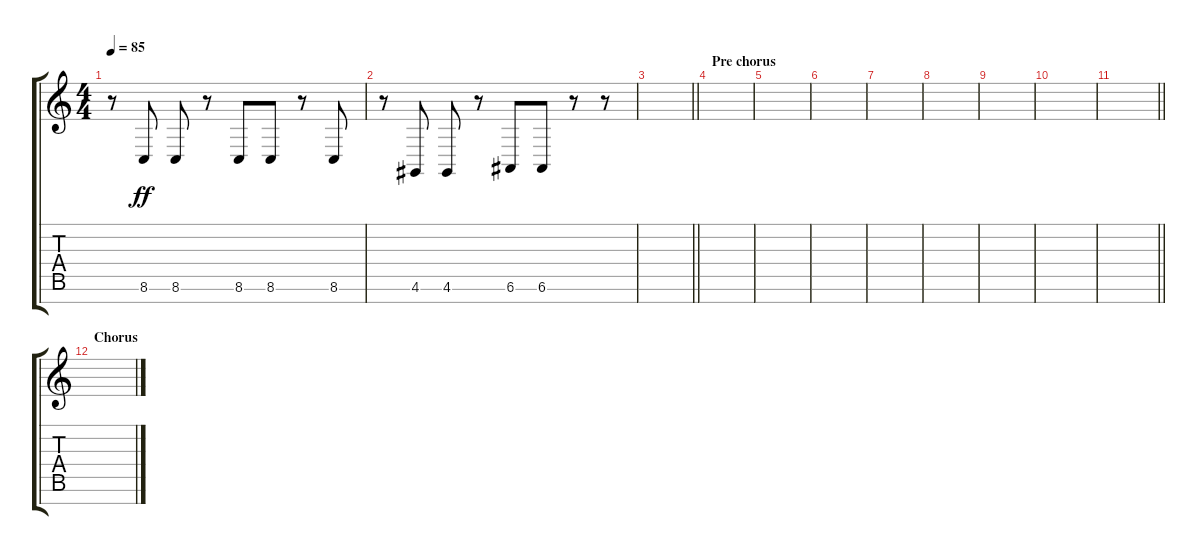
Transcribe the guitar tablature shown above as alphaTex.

\track "" {instrument lead2sawtooth}
\staff {score tabs}
\tuning (E4 B3 G3 D3 A2 E2 B1) {hide}
\ts (4 4)
\tempo 85
\clef g2
\ks c
r.8{dy ff} 8.6.8 8.6.8 r.8 8.6.8 8.6.8 r.8 8.6.8 |
r.8 4.6.8 4.6.8 r.8 6.6.8 6.6.8 r.8 r.8 |
\barLineRight lightlight
|
\section ("" "Pre chorus")
|
|
|
|
|
|
|
\barLineRight lightlight
|
\section ("" "Chorus")
